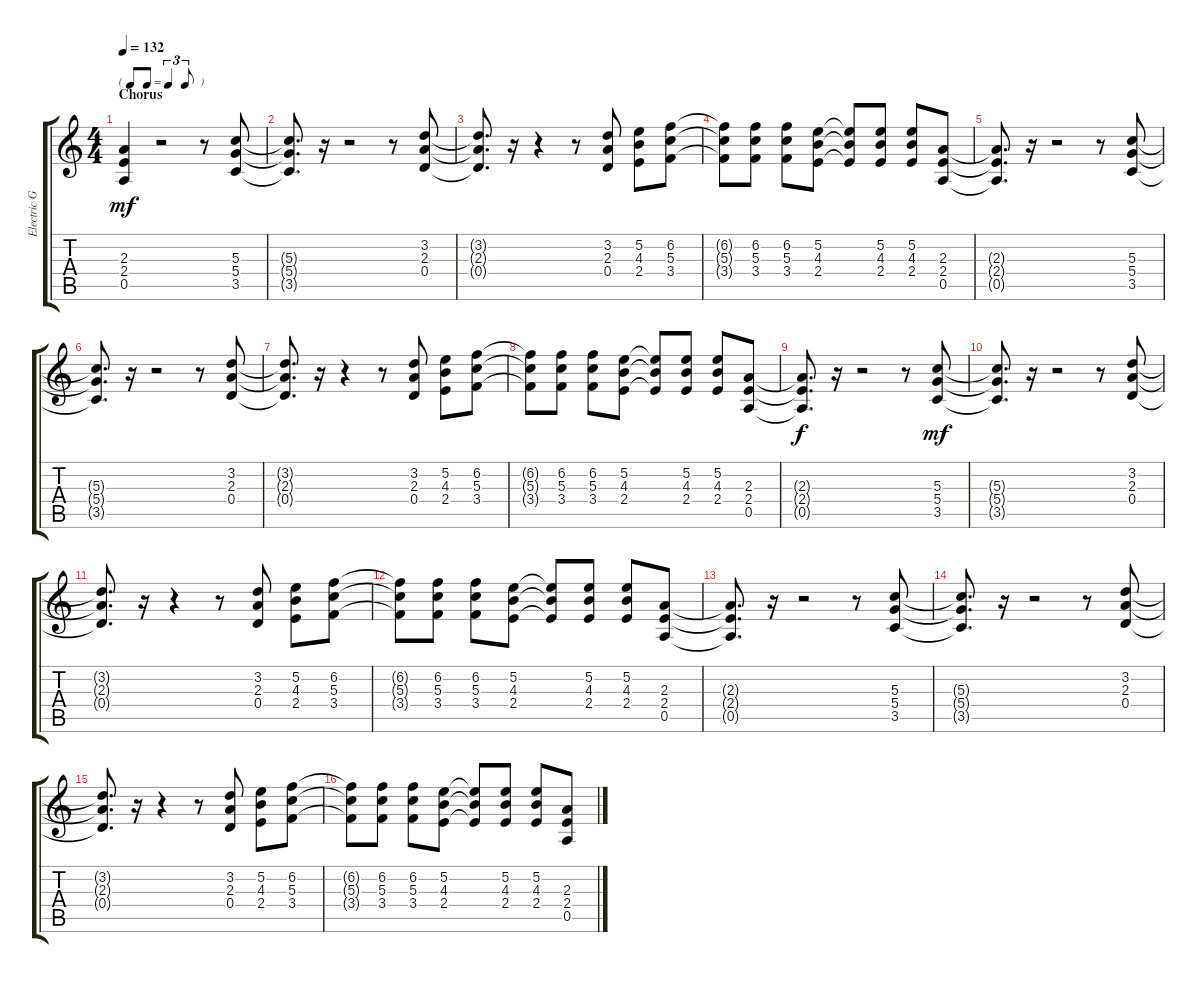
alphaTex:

\track ("Electric Guitar 1 [Double]" "Electric G") {instrument overdrivenguitar}
\staff {score tabs}
\tuning (E4 B3 G3 D3 A2 E2) {hide}
\ts (4 4)
\tf triplet8th
\section ("" "Chorus")
\tempo 132
\clef g2
\ks c
(2.3 2.4 0.5).4{dy mf} r.2 r.8 (5.3 5.4 3.5).8 |
(5.3{t} 5.4{t} 3.5{t}).8{d} r.16 r.2 r.8 (3.2 2.3 0.4).8 |
(3.2{t} 2.3{t} 0.4{t}).8{d} r.16 r.4 r.8 (3.2 2.3 0.4).8 (5.2 4.3 2.4).8 (6.2 5.3 3.4).8 |
(6.2{t} 5.3{t} 3.4{t}).8 (6.2 5.3 3.4).8 (6.2 5.3 3.4).8 (5.2 4.3 2.4).8 (5.2{t} 4.3{t} 2.4{t}).8 (5.2 4.3 2.4).8 (5.2 4.3 2.4).8 (2.3 2.4 0.5).8 |
(2.3{t} 2.4{t} 0.5{t}).8{d} r.16 r.2 r.8 (5.3 5.4 3.5).8 |
(5.3{t} 5.4{t} 3.5{t}).8{d} r.16 r.2 r.8 (3.2 2.3 0.4).8 |
(3.2{t} 2.3{t} 0.4{t}).8{d} r.16 r.4 r.8 (3.2 2.3 0.4).8 (5.2 4.3 2.4).8 (6.2 5.3 3.4).8 |
(6.2{t} 5.3{t} 3.4{t}).8 (6.2 5.3 3.4).8 (6.2 5.3 3.4).8 (5.2 4.3 2.4).8 (5.2{t} 4.3{t} 2.4{t}).8 (5.2 4.3 2.4).8 (5.2 4.3 2.4).8 (2.3 2.4 0.5).8 |
(2.3{t} 2.4{t} 0.5{t}).8{d dy f} r.16 r.2 r.8 (5.3 5.4 3.5).8{dy mf} |
(5.3{t} 5.4{t} 3.5{t}).8{d} r.16 r.2 r.8 (3.2 2.3 0.4).8 |
(3.2{t} 2.3{t} 0.4{t}).8{d} r.16 r.4 r.8 (3.2 2.3 0.4).8 (5.2 4.3 2.4).8 (6.2 5.3 3.4).8 |
(6.2{t} 5.3{t} 3.4{t}).8 (6.2 5.3 3.4).8 (6.2 5.3 3.4).8 (5.2 4.3 2.4).8 (5.2{t} 4.3{t} 2.4{t}).8 (5.2 4.3 2.4).8 (5.2 4.3 2.4).8 (2.3 2.4 0.5).8 |
(2.3{t} 2.4{t} 0.5{t}).8{d} r.16 r.2 r.8 (5.3 5.4 3.5).8 |
(5.3{t} 5.4{t} 3.5{t}).8{d} r.16 r.2 r.8 (3.2 2.3 0.4).8 |
(3.2{t} 2.3{t} 0.4{t}).8{d} r.16 r.4 r.8 (3.2 2.3 0.4).8 (5.2 4.3 2.4).8 (6.2 5.3 3.4).8 |
(6.2{t} 5.3{t} 3.4{t}).8 (6.2 5.3 3.4).8 (6.2 5.3 3.4).8 (5.2 4.3 2.4).8 (5.2{t} 4.3{t} 2.4{t}).8 (5.2 4.3 2.4).8 (5.2 4.3 2.4).8 (2.3 2.4 0.5).8
